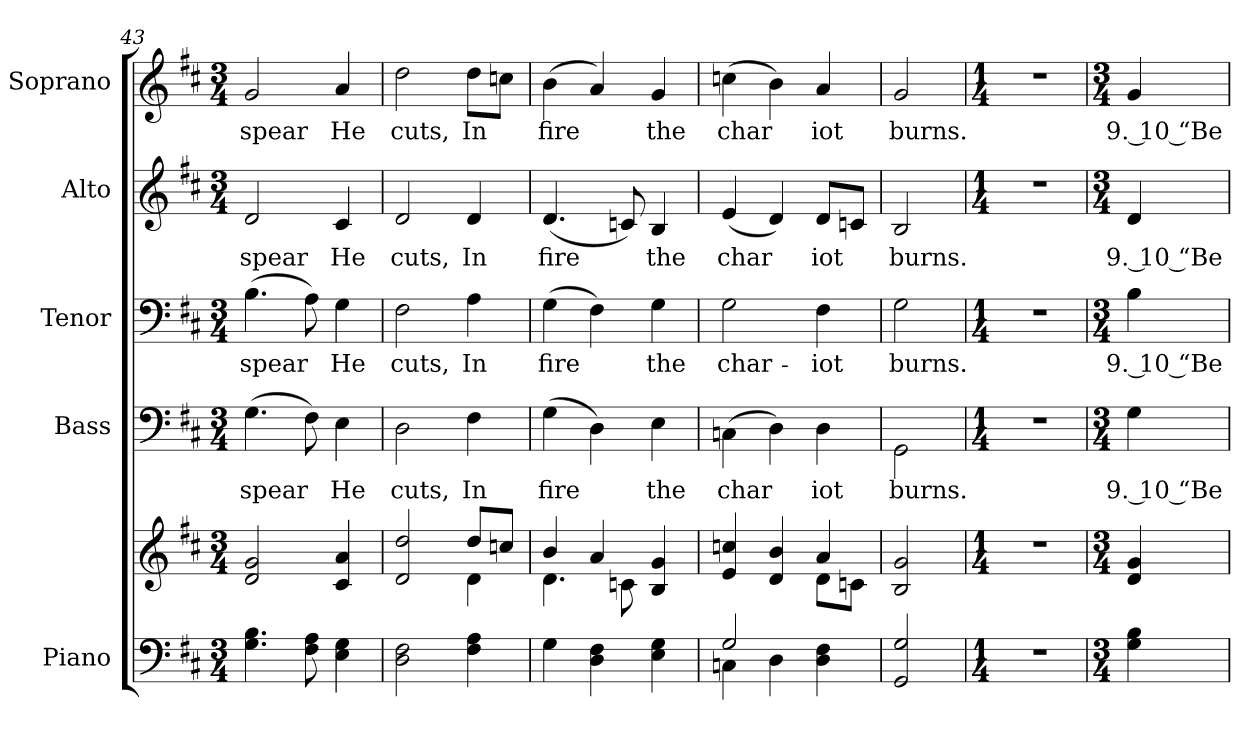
**kern	**kern	**kern	**text	**kern	**text	**kern	**text	**kern	**text
*part5	*part5	*part4	*part4	*part3	*part3	*part2	*part2	*part1	*part1
*staff6	*staff5	*staff4	*staff4	*staff3	*staff3	*staff2	*staff2	*staff1	*staff1
*I"Piano	*	*I"Bass	*	*I"Tenor	*	*I"Alto	*	*I"Soprano	*
*I'Pno.	*	*I'B.	*	*I'T.	*	*I'A.	*	*I'S.	*
!!LO:PB:g=z
*clefF4	*clefG2	*clefF4	*	*clefF4	*	*clefG2	*	*clefG2	*
*k[f#c#]	*k[f#c#]	*k[f#c#]	*	*k[f#c#]	*	*k[f#c#]	*	*k[f#c#]	*
*D:	*D:	*D:	*	*D:	*	*D:	*	*D:	*
*M3/4	*M3/4	*M3/4	*	*M3/4	*	*M3/4	*	*M3/4	*
=43	=43	=43	=43	=43	=43	=43	=43	=43	=43
!	!	!	!LO:LY:b:color=#000000	!	!	!	!	!	!
!	!	!	!	!	!LO:LY:b:color=#000000	!	!	!	!
!	!	!	!	!	!	!	!LO:LY:b:color=#000000	!	!
!	!	!	!	!	!	!	!	!	!LO:LY:b:color=#000000
4.Gi\ 4.Bi	2di/ 2gi	(4.Gi\	spear	(4.Bi\	spear	2di/	spear	2gi/	spear
8F#i\ 8Ai	.	8F#i\)	.	8Ai\)	.	.	.	.	.
!	!	!	!LO:LY:b:color=#000000	!	!	!	!	!	!
!	!	!	!	!	!LO:LY:b:color=#000000	!	!	!	!
!	!	!	!	!	!	!	!LO:LY:b:color=#000000	!	!
!	!	!	!	!	!	!	!	!	!LO:LY:b:color=#000000
4Ei\ 4Gi	4c#i/ 4ai	4Ei\	He	4Gi\	He	4c#i/	He	4ai/	He
=44	=44	=44	=44	=44	=44	=44	=44	=44	=44
*	*^	*	*	*	*	*	*	*	*
!	!	!	!	!LO:LY:b:color=#000000	!	!	!	!	!	!
!	!	!	!	!	!	!LO:LY:b:color=#000000	!	!	!	!
!	!	!	!	!	!	!	!	!LO:LY:b:color=#000000	!	!
!	!	!	!	!	!	!	!	!	!	!LO:LY:b:color=#000000
2Di\ 2F#i	2di/ 2ddi	2ryy	2Di\	cuts,	2F#i\	cuts,	2di/	cuts,	2ddi\	cuts,
!	!	!	!	!LO:LY:b:color=#000000	!	!	!	!	!	!
!	!	!	!	!	!	!LO:LY:b:color=#000000	!	!	!	!
!	!	!	!	!	!	!	!	!LO:LY:b:color=#000000	!	!
!	!	!	!	!	!	!	!	!	!	!LO:LY:b:color=#000000
4F#i\ 4Ai	8ddi/L	4di\	4F#i\	In	4Ai\	In	4di/	In	8ddi\L	In
.	8ccni/J	.	.	.	.	.	.	.	8ccni\J	.
=45	=45	=45	=45	=45	=45	=45	=45	=45	=45	=45
!	!	!	!	!LO:LY:b:color=#000000	!	!	!	!	!	!
!	!	!	!	!	!	!LO:LY:b:color=#000000	!	!	!	!
!	!	!	!	!	!	!	!	!LO:LY:b:color=#000000	!	!
!	!	!	!	!	!	!	!	!	!	!LO:LY:b:color=#000000
4Gi\	4bi/	4.di\	(4Gi\	fire	(4Gi\	fire	(4.di/	fire	(4bi\	fire
4Di\ 4F#i	4ai/	.	4Di\)	.	4F#i\)	.	.	.	4ai/)	.
.	.	8cni\	.	.	.	.	8cni/)	.	.	.
!	!	!	!	!LO:LY:b:color=#000000	!	!	!	!	!	!
!	!	!	!	!	!	!LO:LY:b:color=#000000	!	!	!	!
!	!	!	!	!	!	!	!	!LO:LY:b:color=#000000	!	!
!	!	!	!	!	!	!	!	!	!	!LO:LY:b:color=#000000
4Ei\ 4Gi	4Bi/ 4gi	4ryy	4Ei\	the	4Gi\	the	4Bi/	the	4gi/	the
!!LO:PB:g=z
=46	=46	=46	=46	=46	=46	=46	=46	=46	=46	=46
*^	*	*	*	*	*	*	*	*	*	*
!	!	!	!	!	!LO:LY:b:color=#000000	!	!	!	!	!	!
!	!	!	!	!	!	!	!LO:LY:b:color=#000000	!	!	!	!
!	!	!	!	!	!	!	!	!	!LO:LY:b:color=#000000	!	!
!	!	!	!	!	!	!	!	!	!	!	!LO:LY:b:color=#000000
2Gi/	4Cni\	4ei/ 4ccni	2ryy	(4Cni\	char	2Gi\	char-	(4ei/	char	(4ccni\	char
.	4Di\	4di/ 4bi	.	4Di\)	.	.	.	4di/)	.	4bi\)	.
!	!	!	!	!	!LO:LY:b:color=#000000	!	!	!	!	!	!
!	!	!	!	!	!	!	!LO:LY:b:color=#000000	!	!	!	!
!	!	!	!	!	!	!	!	!	!LO:LY:b:color=#000000	!	!
!	!	!	!	!	!	!	!	!	!	!	!LO:LY:b:color=#000000
4Di\ 4F#i	4ryy	4ai/	8di\L	4Di\	iot	4F#i\	-iot	8di/L	iot	4ai/	iot
.	.	.	8cni\J	.	.	.	.	8cni/J	.	.	.
*v	*v	*	*	*	*	*	*	*	*	*	*
*	*v	*v	*	*	*	*	*	*	*	*
=47	=47	=47	=47	=47	=47	=47	=47	=47	=47
*	*^	*	*	*	*	*	*	*	*
!	!	!	!	!LO:LY:b:color=#000000	!	!	!	!	!	!
*	*v	*v	*	*	*	*	*	*	*	*
*	*^	*	*	*	*	*	*	*	*
!	!	!	!	!	!	!LO:LY:b:color=#000000	!	!	!	!
*	*v	*v	*	*	*	*	*	*	*	*
*	*^	*	*	*	*	*	*	*	*
!	!	!	!	!	!	!	!	!LO:LY:b:color=#000000	!	!
*	*v	*v	*	*	*	*	*	*	*	*
*	*^	*	*	*	*	*	*	*	*
!	!	!	!	!	!	!	!	!	!	!LO:LY:b:color=#000000
*	*v	*v	*	*	*	*	*	*	*	*
2GGi/ 2Gi	2Bi/ 2gi	2GGi\	burns.	2Gi\	burns.	2Bi/	burns.	2gi/	burns.
=48	=48	=48	=48	=48	=48	=48	=48	=48	=48
*M1/4	*M1/4	*M1/4	*	*M1/4	*	*M1/4	*	*M1/4	*
4r	4r	4r	.	4r	.	4r	.	4r	.
!!LO:PB:g=z
=49	=49	=49	=49	=49	=49	=49	=49	=49	=49
*M3/4	*M3/4	*M3/4	*	*M3/4	*	*M3/4	*	*M3/4	*
!	!	!	!LO:LY:b:color=#000000	!	!	!	!	!	!
!	!	!	!	!	!LO:LY:b:color=#000000	!	!	!	!
!	!	!	!	!	!	!	!LO:LY:b:color=#000000	!	!
!	!	!	!	!	!	!	!	!	!LO:LY:b:color=#000000
4Gi\ 4Bi	4di/ 4gi	4Gi\	9. 10 “Be	4Bi\	9. 10 “Be	4di/	9. 10 “Be	4gi/	9. 10 “Be
=	=	=	=	=	=	=	=	=	=
*-	*-	*-	*-	*-	*-	*-	*-	*-	*-
